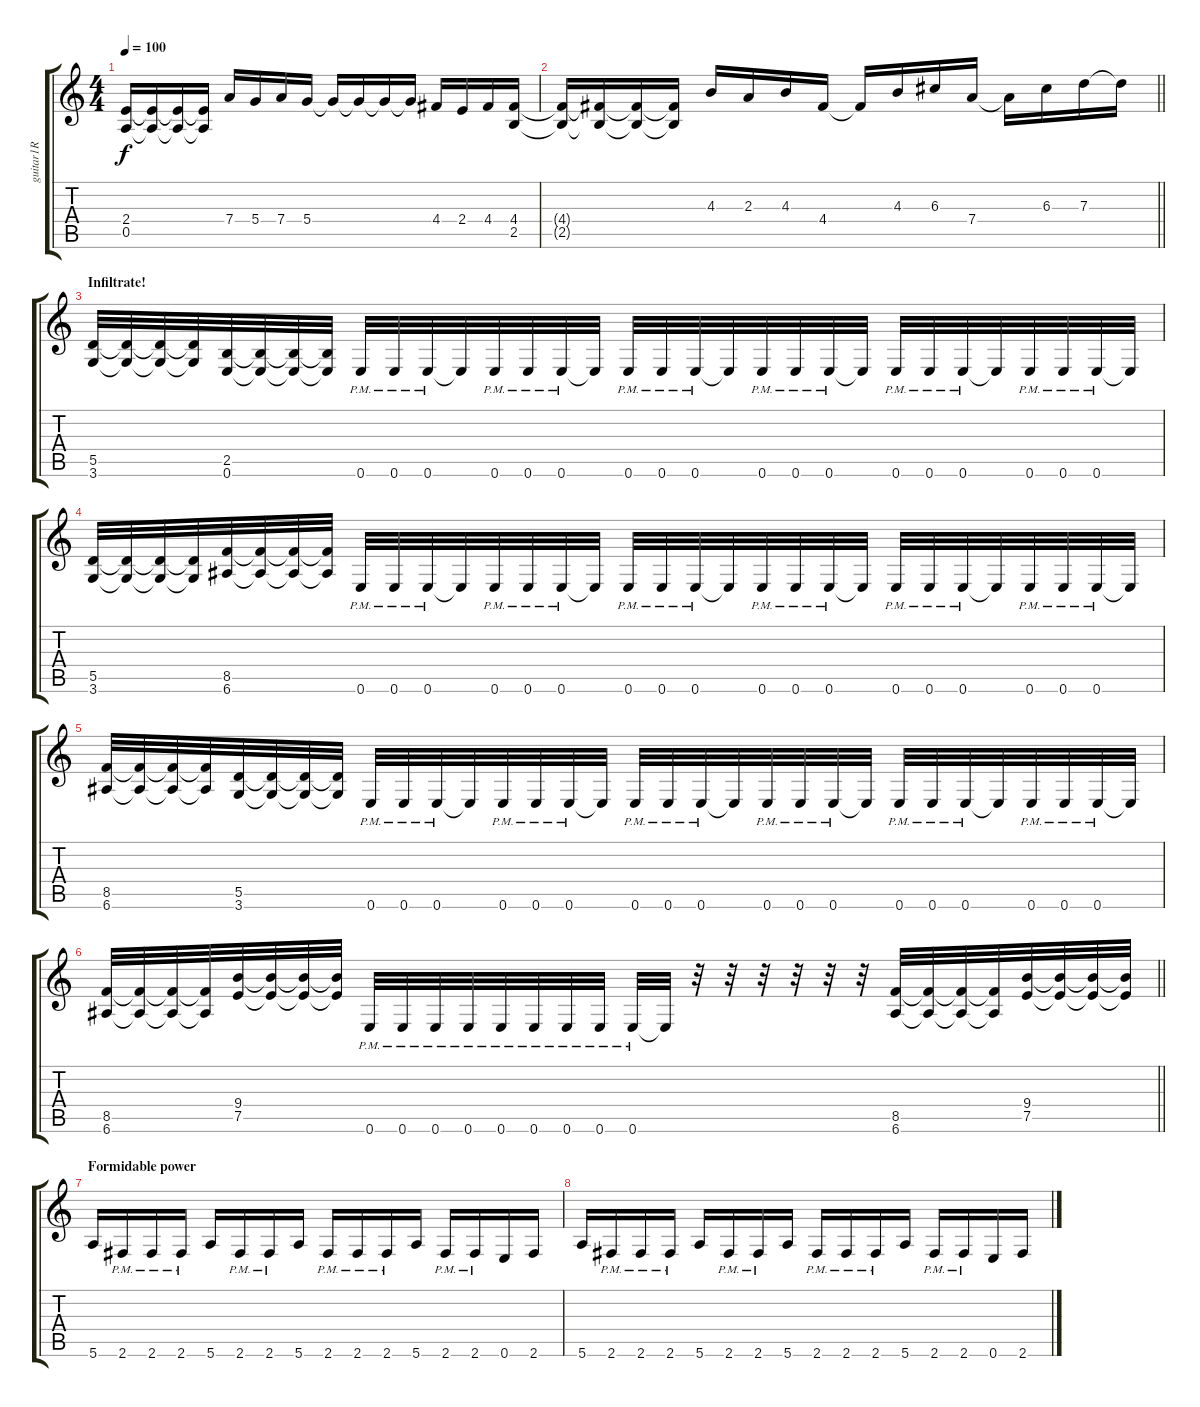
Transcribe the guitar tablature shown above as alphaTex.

\track ("guitar1R" "guitar1R") {instrument distortionguitar}
\staff {score tabs}
\tuning (E4 B3 G3 D3 A2 E2) {hide}
\ts (4 4)
\tempo 100
\clef g2
\ks c
(2.4{t} 0.5{t}).16{dy f} (2.4{t} 0.5{t}).16 (2.4{t} 0.5{t}).16 (2.4{t} 0.5{t}).16 7.4.16 5.4.16 7.4.16 5.4.16 5.4{t}.16 5.4{t}.16 5.4{t}.16 5.4{t}.16 4.4.16 2.4.16 4.4.16 (4.4 2.5).16 |
\barLineRight lightlight
(4.4{t} 2.5{t}).16 (4.4{t} 2.5{t}).16 (4.4{t} 2.5{t}).16 (4.4{t} 2.5{t}).16 4.3.16 2.3.16 4.3.16 4.4.16 4.4{t}.16 4.3.16 6.3.16 7.4.16 7.4{t}.16 6.3.16 7.3.16 7.3{t}.16 |
\section ("" "Infiltrate!")
(5.5 3.6).32 (5.5{t} 3.6{t}).32 (5.5{t} 3.6{t}).32 (5.5{t} 3.6{t}).32 (2.5 0.6).32 (2.5{t} 0.6{t}).32 (2.5{t} 0.6{t}).32 (2.5{t} 0.6{t}).32 0.6{pm}.32 0.6{pm}.32 0.6{pm}.32 0.6{t}.32 0.6{pm}.32 0.6{pm}.32 0.6{pm}.32 0.6{t}.32 0.6{pm}.32 0.6{pm}.32 0.6{pm}.32 0.6{t}.32 0.6{pm}.32 0.6{pm}.32 0.6{pm}.32 0.6{t}.32 0.6{pm}.32 0.6{pm}.32 0.6{pm}.32 0.6{t}.32 0.6{pm}.32 0.6{pm}.32 0.6{pm}.32 0.6{t}.32 |
(5.5 3.6).32 (5.5{t} 3.6{t}).32 (5.5{t} 3.6{t}).32 (5.5{t} 3.6{t}).32 (8.5 6.6).32 (8.5{t} 6.6{t}).32 (8.5{t} 6.6{t}).32 (8.5{t} 6.6{t}).32 0.6{pm}.32 0.6{pm}.32 0.6{pm}.32 0.6{t}.32 0.6{pm}.32 0.6{pm}.32 0.6{pm}.32 0.6{t}.32 0.6{pm}.32 0.6{pm}.32 0.6{pm}.32 0.6{t}.32 0.6{pm}.32 0.6{pm}.32 0.6{pm}.32 0.6{t}.32 0.6{pm}.32 0.6{pm}.32 0.6{pm}.32 0.6{t}.32 0.6{pm}.32 0.6{pm}.32 0.6{pm}.32 0.6{t}.32 |
(8.5 6.6).32 (8.5{t} 6.6{t}).32 (8.5{t} 6.6{t}).32 (8.5{t} 6.6{t}).32 (5.5 3.6).32 (5.5{t} 3.6{t}).32 (5.5{t} 3.6{t}).32 (5.5{t} 3.6{t}).32 0.6{pm}.32 0.6{pm}.32 0.6{pm}.32 0.6{t}.32 0.6{pm}.32 0.6{pm}.32 0.6{pm}.32 0.6{t}.32 0.6{pm}.32 0.6{pm}.32 0.6{pm}.32 0.6{t}.32 0.6{pm}.32 0.6{pm}.32 0.6{pm}.32 0.6{t}.32 0.6{pm}.32 0.6{pm}.32 0.6{pm}.32 0.6{t}.32 0.6{pm}.32 0.6{pm}.32 0.6{pm}.32 0.6{t}.32 |
\barLineRight lightlight
(8.5 6.6).32 (8.5{t} 6.6{t}).32 (8.5{t} 6.6{t}).32 (8.5{t} 6.6{t}).32 (9.4 7.5).32 (9.4{t} 7.5{t}).32 (9.4{t} 7.5{t}).32 (9.4{t} 7.5{t}).32 0.6{pm}.32 0.6{pm}.32 0.6{pm}.32 0.6{pm}.32 0.6{pm}.32 0.6{pm}.32 0.6{pm}.32 0.6{pm}.32 0.6{pm}.32 0.6{t}.32 r.32 r.32 r.32 r.32 r.32 r.32 (8.5 6.6).32 (8.5{t} 6.6{t}).32 (8.5{t} 6.6{t}).32 (8.5{t} 6.6{t}).32 (9.4 7.5).32 (9.4{t} 7.5{t}).32 (9.4{t} 7.5{t}).32 (9.4{t} 7.5{t}).32 |
\section ("" "Formidable power")
5.6.16 2.6{pm}.16 2.6{pm}.16 2.6{pm}.16 5.6.16 2.6{pm}.16 2.6{pm}.16 5.6.16 2.6{pm}.16 2.6{pm}.16 2.6{pm}.16 5.6.16 2.6{pm}.16 2.6{pm}.16 0.6.16 2.6.16 |
5.6.16 2.6{pm}.16 2.6{pm}.16 2.6{pm}.16 5.6.16 2.6{pm}.16 2.6{pm}.16 5.6.16 2.6{pm}.16 2.6{pm}.16 2.6{pm}.16 5.6.16 2.6{pm}.16 2.6{pm}.16 0.6.16 2.6.16
